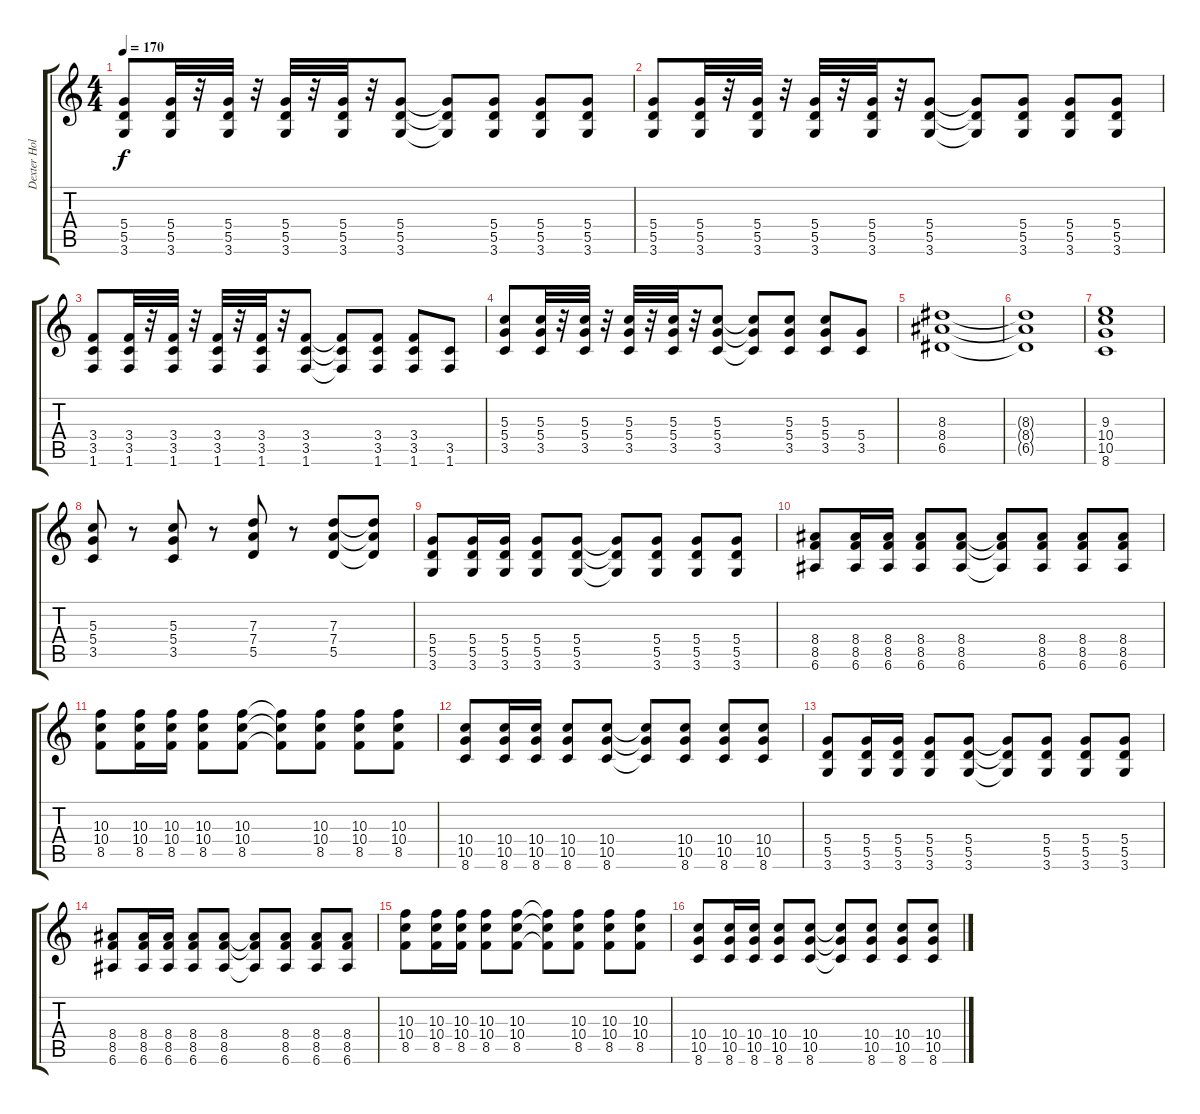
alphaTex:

\track ("Dexter Holland" "Dexter Hol") {instrument overdrivenguitar}
\staff {score tabs}
\tuning (E4 B3 G3 D3 A2 E2) {hide}
\ts (4 4)
\tempo 170
\clef g2
\ks c
(5.4 5.5 3.6).8{dy f} (5.4 5.5 3.6).32 r.32 (5.4 5.5 3.6).32 r.32 (5.4 5.5 3.6).32 r.32 (5.4 5.5 3.6).32 r.32 (5.4 5.5 3.6).8 (5.4{t} 5.5{t} 3.6{t}).8 (5.4 5.5 3.6).8 (5.4 5.5 3.6).8 (5.4 5.5 3.6).8 |
(5.4 5.5 3.6).8 (5.4 5.5 3.6).32 r.32 (5.4 5.5 3.6).32 r.32 (5.4 5.5 3.6).32 r.32 (5.4 5.5 3.6).32 r.32 (5.4 5.5 3.6).8 (5.4{t} 5.5{t} 3.6{t}).8 (5.4 5.5 3.6).8 (5.4 5.5 3.6).8 (5.4 5.5 3.6).8 |
(3.4 3.5 1.6).8 (3.4 3.5 1.6).32 r.32 (3.4 3.5 1.6).32 r.32 (3.4 3.5 1.6).32 r.32 (3.4 3.5 1.6).32 r.32 (3.4 3.5 1.6).8 (3.4{t} 3.5{t} 1.6{t}).8 (3.4 3.5 1.6).8 (3.4 3.5 1.6).8 (3.5 1.6).8 |
(5.3 5.4 3.5).8 (5.3 5.4 3.5).32 r.32 (5.3 5.4 3.5).32 r.32 (5.3 5.4 3.5).32 r.32 (5.3 5.4 3.5).32 r.32 (5.3 5.4 3.5).8 (5.3{t} 5.4{t} 3.5{t}).8 (5.3 5.4 3.5).8 (5.3 5.4 3.5).8 (5.4 3.5).8 |
(8.3 8.4 6.5).1 |
(8.3{t} 8.4{t} 6.5{t}).1 |
(9.3 10.4 10.5 8.6).1 |
(5.3 5.4 3.5).8 r.8 (5.3 5.4 3.5).8 r.8 (7.3 7.4 5.5).8 r.8 (7.3 7.4 5.5).8 (7.3{t} 7.4{t} 5.5{t}).8 |
(5.4 5.5 3.6).8 (5.4 5.5 3.6).16 (5.4 5.5 3.6).16 (5.4 5.5 3.6).8 (5.4 5.5 3.6).8 (5.4{t} 5.5{t} 3.6{t}).8 (5.4 5.5 3.6).8 (5.4 5.5 3.6).8 (5.4 5.5 3.6).8 |
(8.4 8.5 6.6).8 (8.4 8.5 6.6).16 (8.4 8.5 6.6).16 (8.4 8.5 6.6).8 (8.4 8.5 6.6).8 (8.4{t} 8.5{t} 6.6{t}).8 (8.4 8.5 6.6).8 (8.4 8.5 6.6).8 (8.4 8.5 6.6).8 |
(10.3 10.4 8.5).8 (10.3 10.4 8.5).16 (10.3 10.4 8.5).16 (10.3 10.4 8.5).8 (10.3 10.4 8.5).8 (10.3{t} 10.4{t} 8.5{t}).8 (10.3 10.4 8.5).8 (10.3 10.4 8.5).8 (10.3 10.4 8.5).8 |
(10.4 10.5 8.6).8 (10.4 10.5 8.6).16 (10.4 10.5 8.6).16 (10.4 10.5 8.6).8 (10.4 10.5 8.6).8 (10.4{t} 10.5{t} 8.6{t}).8 (10.4 10.5 8.6).8 (10.4 10.5 8.6).8 (10.4 10.5 8.6).8 |
(5.4 5.5 3.6).8 (5.4 5.5 3.6).16 (5.4 5.5 3.6).16 (5.4 5.5 3.6).8 (5.4 5.5 3.6).8 (5.4{t} 5.5{t} 3.6{t}).8 (5.4 5.5 3.6).8 (5.4 5.5 3.6).8 (5.4 5.5 3.6).8 |
(8.4 8.5 6.6).8 (8.4 8.5 6.6).16 (8.4 8.5 6.6).16 (8.4 8.5 6.6).8 (8.4 8.5 6.6).8 (8.4{t} 8.5{t} 6.6{t}).8 (8.4 8.5 6.6).8 (8.4 8.5 6.6).8 (8.4 8.5 6.6).8 |
(10.3 10.4 8.5).8 (10.3 10.4 8.5).16 (10.3 10.4 8.5).16 (10.3 10.4 8.5).8 (10.3 10.4 8.5).8 (10.3{t} 10.4{t} 8.5{t}).8 (10.3 10.4 8.5).8 (10.3 10.4 8.5).8 (10.3 10.4 8.5).8 |
(10.4 10.5 8.6).8 (10.4 10.5 8.6).16 (10.4 10.5 8.6).16 (10.4 10.5 8.6).8 (10.4 10.5 8.6).8 (10.4{t} 10.5{t} 8.6{t}).8 (10.4 10.5 8.6).8 (10.4 10.5 8.6).8 (10.4 10.5 8.6).8
